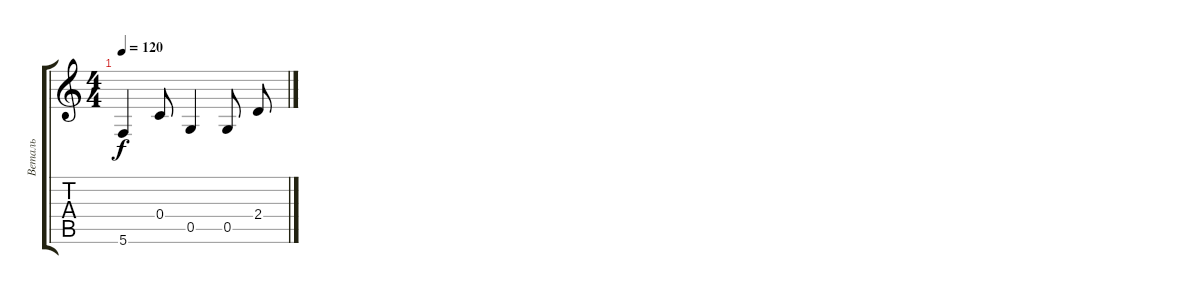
\track ("Веталь" "Веталь") {instrument acousticguitarsteel}
\staff {score tabs}
\tuning (D4 A3 F3 C3 G2 C2) {hide}
\ts (4 4)
\tempo 120
\clef g2
\ks c
5.6.4{dy f} 0.4.8 0.5.4 0.5.8 2.4.8
